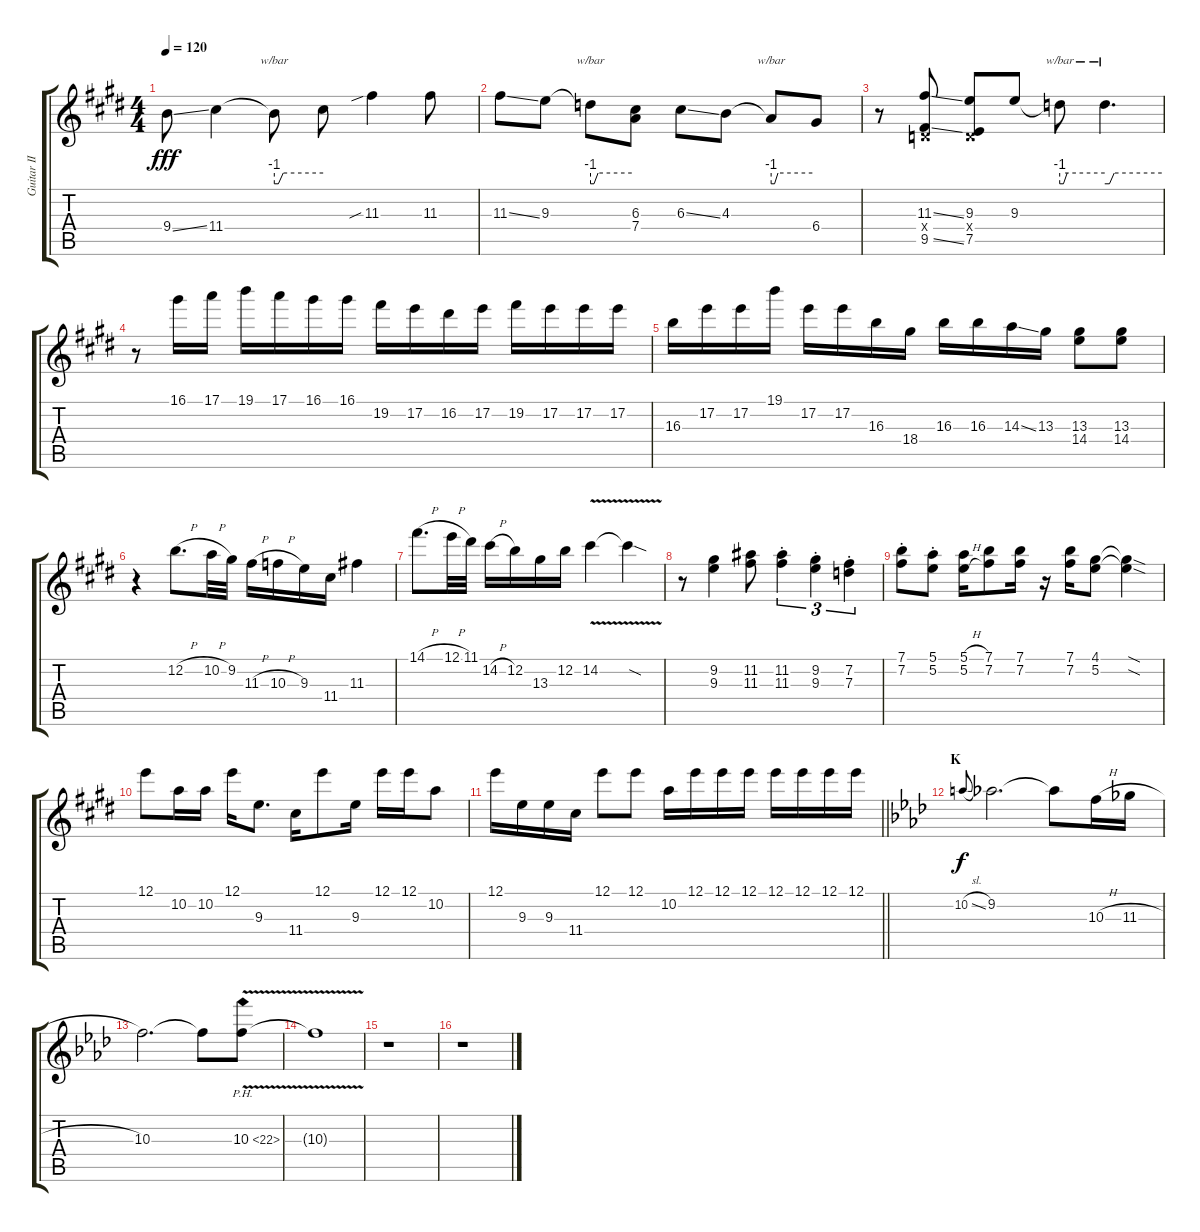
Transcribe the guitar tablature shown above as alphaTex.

\track ("Guitar II" "Guitar II") {instrument overdrivenguitar}
\staff {score tabs}
\tuning (E4 B3 G3 D3 A2 E2) {hide}
\ts (4 4)
\tempo 120
\clef g2
\ks e
9.4{ss}.8{dy fff} 11.4.4 11.4{t}.8{tbe (custom default 0 -4 5 -4 11 0 60 0)} 11.4{t}.8 11.3{sib}.4 11.3.8 |
11.3{ss}.8 9.3.8 9.3{t}.8{tbe (custom default 0 -4 5 -4 11 0 60 0)} (6.3 7.4).8 6.3{ss}.8 4.3.8 4.3{t}.8{tbe (custom default 0 -4 5 -4 10 0 60 0)} 6.4.8 |
r.8 (11.3{ss} 0.4{x} 9.5{ss}).8 (9.3 0.4{x} 7.5).8 9.3.8 9.3{t}.8{tbe (custom default 0 -4 5 -4 10 0 60 0)} 9.3{t}.4{d tbe (custom default 0 -4 5 -4 10 0 60 0)} |
r.8 16.1.16 17.1.16 19.1.16 17.1.16 16.1.16 16.1.16 19.2.16 17.2.16 16.2.16 17.2.16 19.2.16 17.2.16 17.2.16 17.2.16 |
16.3.16 17.2.16 17.2.16 19.1.16 17.2.16 17.2.16 16.3.16 18.4.16 16.3.16 16.3.16 14.3{ss}.16 13.3.16 (13.3 14.4).8 (13.3 14.4).8 |
r.4 12.2{h}.8{d} 10.2{h}.32 9.2.32 11.3{h}.16 10.3{h}.16 9.3.16 11.4.16 11.3.4 |
14.1{h}.8{d} 12.1{h}.32 11.1.32 14.2{h}.16 12.2.16 13.3.16 12.2.16 14.2{v}.4 14.2{sod t}.4 |
r.8 (9.2 9.3).4 (11.2 11.3).8 (11.2{st} 11.3{st}).4{tu (3 2)} (9.2{st} 9.3{st}).4{tu (3 2)} (7.2{st} 7.3{st}).4{tu (3 2)} |
(7.1{st} 7.2{st}).8 (5.1{st} 5.2{st}).8 (5.1{h} 5.2{h}).16 (7.1 7.2).8 (7.1 7.2).16 r.16 (7.1 7.2).16 (4.1 5.2).8 (4.1{sod t} 5.2{sod t}).4 |
12.1.8 10.2.16 10.2.16 12.1.16 9.3.8{d} 11.4.16 12.1.8 9.3.16 12.1.16 12.1.16 10.2.8 |
\barLineRight lightlight
12.1.16 9.3.16 9.3.16 11.4.16 12.1.8 12.1.8 10.2.16 12.1.16 12.1.16 12.1.16 12.1.16 12.1.16 12.1.16 12.1.16 |
\section ("" "K")
\ks ab
10.2{sl}.8{gr onbeat dy f} 9.2.2{d} 9.2{t}.8 10.3{h}.16 11.3{h}.16 |
10.3.2{d} 10.3{t}.8 10.3{ph 12 v}.8 |
10.3{t}.1 |
r.1 |
r.1
